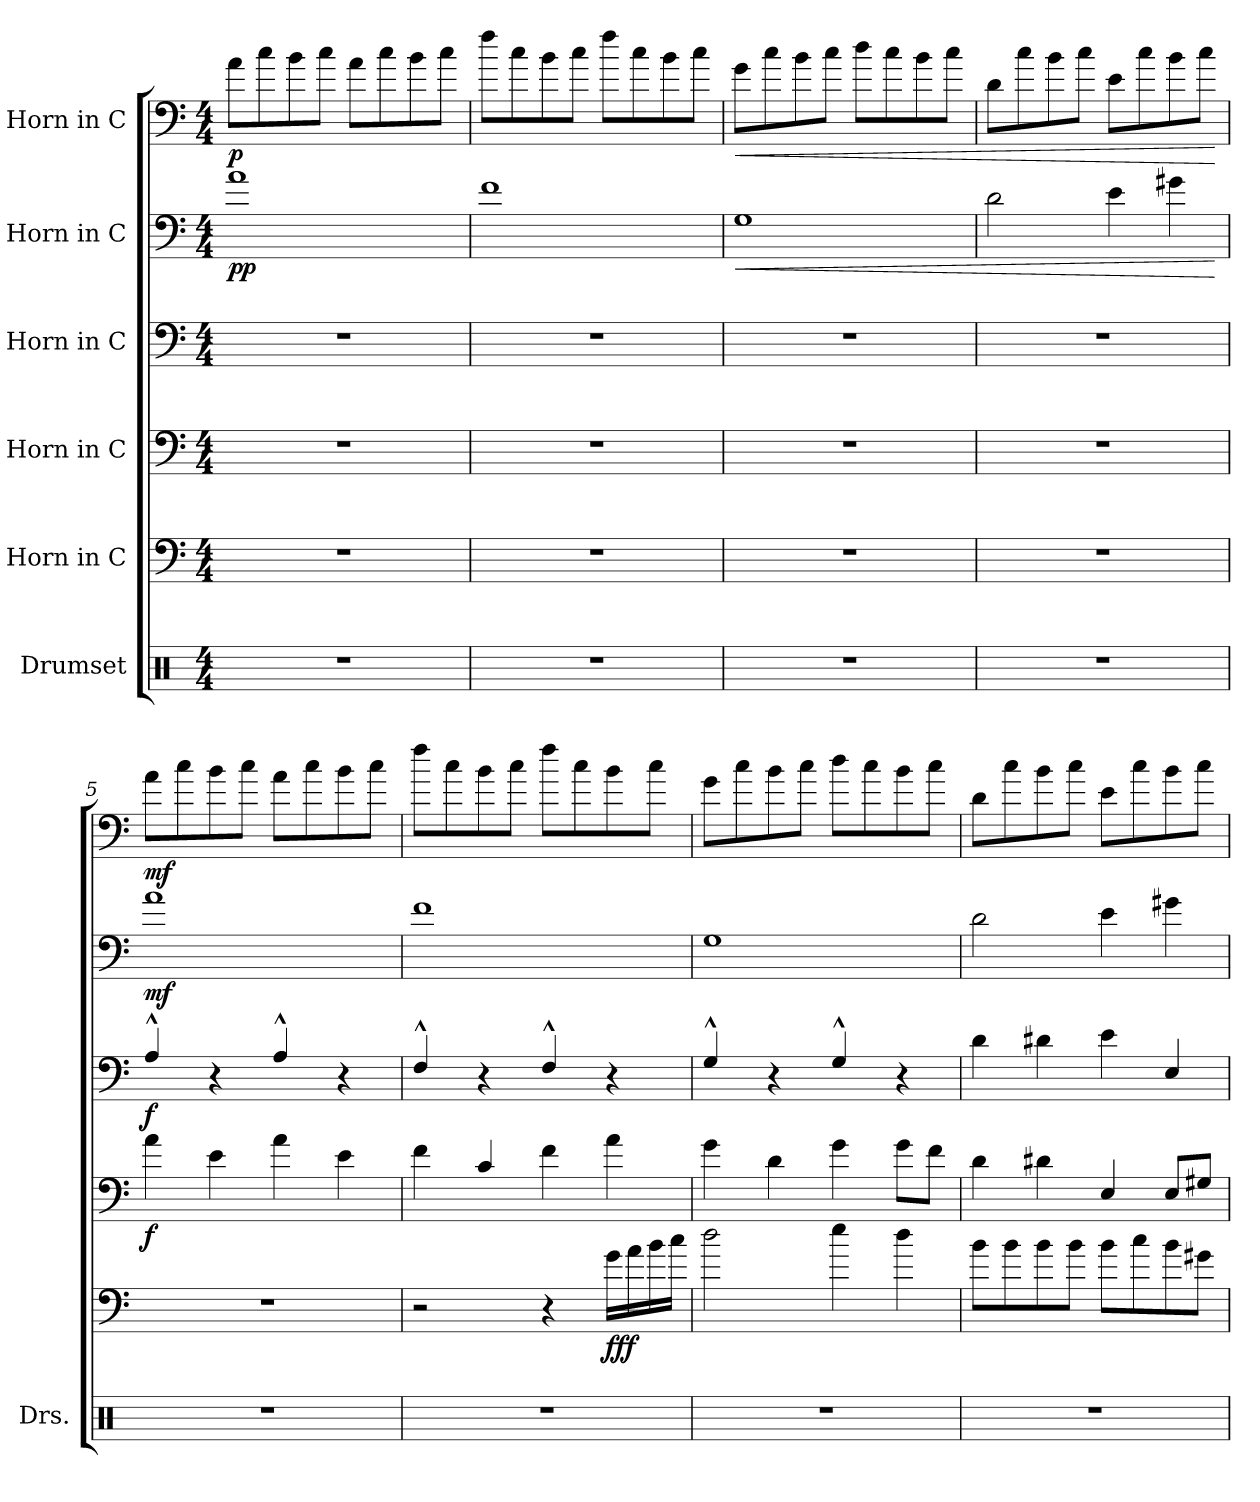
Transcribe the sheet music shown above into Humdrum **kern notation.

**kern	**kern	**dynam	**kern	**dynam	**kern	**dynam	**kern	**dynam	**kern	**dynam
*part6	*part5	*part5	*part4	*part4	*part3	*part3	*part2	*part2	*part1	*part1
*staff6	*staff5	*staff5	*staff4	*staff4	*staff3	*staff3	*staff2	*staff2	*staff1	*staff1
*I"Drumset	*I"Horn in C	*	*I"Horn in C	*	*I"Horn in C	*	*I"Horn in C	*	*I"Horn in C	*
*I'Drs.	*	*	*	*	*	*	*	*	*	*
*clefX	*clefF4	*	*clefF4	*	*clefF4	*	*clefF4	*	*clefF4	*
*	*ITrd7c12	*	*ITrd7c12	*	*ITrd7c12	*	*ITrd7c12	*	*ITrd7c12	*
*k[]	*k[]	*	*k[]	*	*k[]	*	*k[]	*	*k[]	*
*M4/4	*M4/4	*	*M4/4	*	*M4/4	*	*M4/4	*	*M4/4	*
*MM80	*MM80	*	*MM80	*	*MM80	*	*MM80	*	*MM80	*
=1	=1	=1	=1	=1	=1	=1	=1	=1	=1	=1
!	!	!	!	!	!	!	!	!LO:DY:b	!	!LO:DY:b
1r	1r	.	1r	.	1r	.	1A	pp	8A\L	p
.	.	.	.	.	.	.	.	.	8c\	.
.	.	.	.	.	.	.	.	.	8B\	.
.	.	.	.	.	.	.	.	.	8c\J	.
.	.	.	.	.	.	.	.	.	8A\L	.
.	.	.	.	.	.	.	.	.	8c\	.
.	.	.	.	.	.	.	.	.	8B\	.
.	.	.	.	.	.	.	.	.	8c\J	.
=2	=2	=2	=2	=2	=2	=2	=2	=2	=2	=2
1r	1r	.	1r	.	1r	.	1F	.	8f\L	.
.	.	.	.	.	.	.	.	.	8c\	.
.	.	.	.	.	.	.	.	.	8B\	.
.	.	.	.	.	.	.	.	.	8c\J	.
.	.	.	.	.	.	.	.	.	8f\L	.
.	.	.	.	.	.	.	.	.	8c\	.
.	.	.	.	.	.	.	.	.	8B\	.
.	.	.	.	.	.	.	.	.	8c\J	.
=3	=3	=3	=3	=3	=3	=3	=3	=3	=3	=3
!	!	!	!	!	!	!	!	!LO:HP:b	!	!LO:HP:b
1r	1r	.	1r	.	1r	.	1GG	<	8G\L	<
.	.	.	.	.	.	.	.	.	8c\	.
.	.	.	.	.	.	.	.	.	8B\	.
.	.	.	.	.	.	.	.	.	8c\J	.
.	.	.	.	.	.	.	.	.	8d\L	.
.	.	.	.	.	.	.	.	.	8c\	.
.	.	.	.	.	.	.	.	.	8B\	.
.	.	.	.	.	.	.	.	.	8c\J	.
=4	=4	=4	=4	=4	=4	=4	=4	=4	=4	=4
1r	1r	.	1r	.	1r	.	2D\	.	8D\L	.
.	.	.	.	.	.	.	.	.	8c\	.
.	.	.	.	.	.	.	.	.	8B\	.
.	.	.	.	.	.	.	.	.	8c\J	.
.	.	.	.	.	.	.	4E\	.	8E\L	.
.	.	.	.	.	.	.	.	.	8c\	.
.	.	.	.	.	.	.	4G#X\	.	8B\	.
.	.	.	.	.	.	.	.	.	8c\J	.
.	.	.	.	.	.	.	.	[	.	[
!!LO:PB:g=z
=5	=5	=5	=5	=5	=5	=5	=5	=5	=5	=5
*	*	*	*	*	*	*	*	*	*MM100	*
!	!	!	!	!LO:DY:b	!	!LO:DY:b	!	!LO:DY:b	!	!LO:DY:b
1r	1r	.	4A\	f	4AA^^/	f	1A	mf	8A\L	mf
.	.	.	.	.	.	.	.	.	8c\	.
.	.	.	4E\	.	4r	.	.	.	8B\	.
.	.	.	.	.	.	.	.	.	8c\J	.
.	.	.	4A\	.	4AA^^/	.	.	.	8A\L	.
.	.	.	.	.	.	.	.	.	8c\	.
.	.	.	4E\	.	4r	.	.	.	8B\	.
.	.	.	.	.	.	.	.	.	8c\J	.
=6	=6	=6	=6	=6	=6	=6	=6	=6	=6	=6
1r	2r	.	4F\	.	4FF^^/	.	1F	.	8f\L	.
.	.	.	.	.	.	.	.	.	8c\	.
.	.	.	4C/	.	4r	.	.	.	8B\	.
.	.	.	.	.	.	.	.	.	8c\J	.
.	4r	.	4F\	.	4FF^^/	.	.	.	8f\L	.
.	.	.	.	.	.	.	.	.	8c\	.
!	!	!LO:DY:b	!	!	!	!	!	!	!	!
.	16G\LL	fff	4A\	.	4r	.	.	.	8B\	.
.	16A\	.	.	.	.	.	.	.	.	.
.	16B\	.	.	.	.	.	.	.	8c\J	.
.	16c\JJ	.	.	.	.	.	.	.	.	.
=7	=7	=7	=7	=7	=7	=7	=7	=7	=7	=7
1r	2d\	.	4G\	.	4GG^^/	.	1GG	.	8G\L	.
.	.	.	.	.	.	.	.	.	8c\	.
.	.	.	4D\	.	4r	.	.	.	8B\	.
.	.	.	.	.	.	.	.	.	8c\J	.
.	4e\	.	4G\	.	4GG^^/	.	.	.	8d\L	.
.	.	.	.	.	.	.	.	.	8c\	.
.	4d\	.	8G\L	.	4r	.	.	.	8B\	.
.	.	.	8F\J	.	.	.	.	.	8c\J	.
=8	=8	=8	=8	=8	=8	=8	=8	=8	=8	=8
1r	8B\L	.	4D\	.	4D\	.	2D\	.	8D\L	.
.	8B\	.	.	.	.	.	.	.	8c\	.
.	8B\	.	4D#X\	.	4D#X\	.	.	.	8B\	.
.	8B\J	.	.	.	.	.	.	.	8c\J	.
.	8B\L	.	4EE/	.	4E\	.	4E\	.	8E\L	.
.	8c\	.	.	.	.	.	.	.	8c\	.
.	8B\	.	8EE/L	.	4EE/	.	4G#X\	.	8B\	.
.	8G#X\J	.	8GG#X/J	.	.	.	.	.	8c\J	.
=	=	=	=	=	=	=	=	=	=	=
*-	*-	*-	*-	*-	*-	*-	*-	*-	*-	*-
